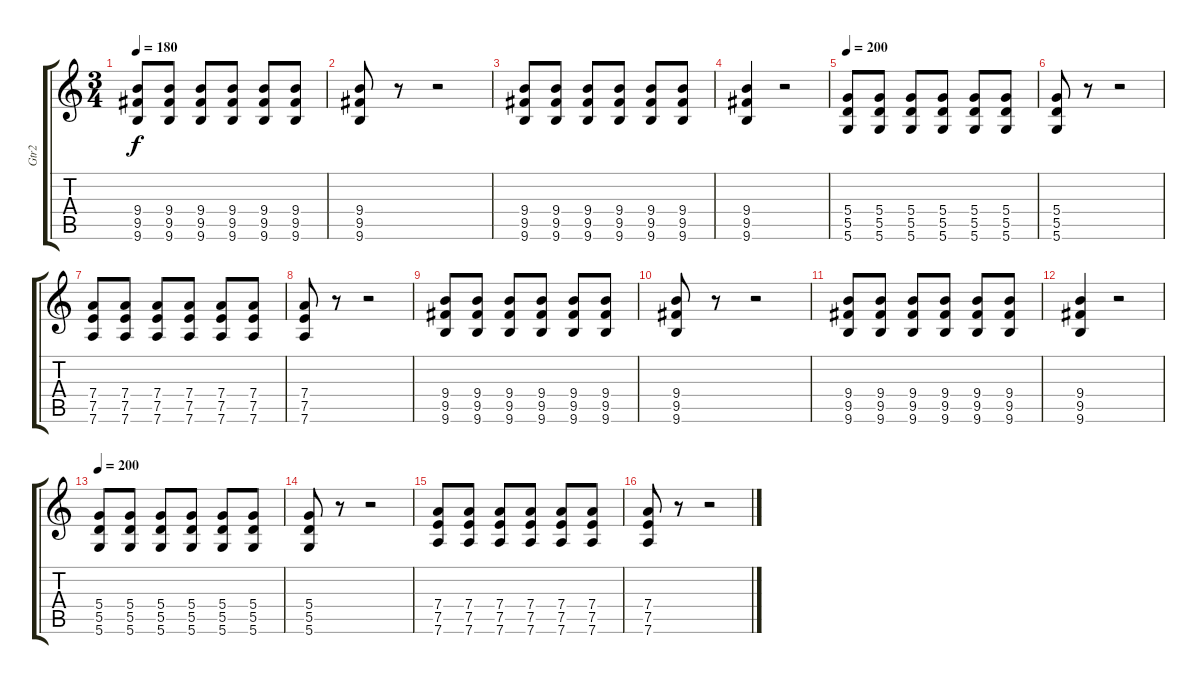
\track ("Gtr2" "Gtr2") {instrument electricguitarjazz}
\staff {score tabs}
\tuning (E4 B3 G3 D3 A2 D2) {hide}
\ts (3 4)
\tempo 180
\clef g2
\ks c
(9.4 9.5 9.6).8{dy f} (9.4 9.5 9.6).8 (9.4 9.5 9.6).8 (9.4 9.5 9.6).8 (9.4 9.5 9.6).8 (9.4 9.5 9.6).8 |
(9.4 9.5 9.6).8 r.8 r.2 |
(9.4 9.5 9.6).8 (9.4 9.5 9.6).8 (9.4 9.5 9.6).8 (9.4 9.5 9.6).8 (9.4 9.5 9.6).8 (9.4 9.5 9.6).8 |
(9.4 9.5 9.6).4 r.2 |
\tempo 200
(5.4 5.5 5.6).8{instrument distortionguitar} (5.4 5.5 5.6).8 (5.4 5.5 5.6).8 (5.4 5.5 5.6).8 (5.4 5.5 5.6).8 (5.4 5.5 5.6).8 |
(5.4 5.5 5.6).8 r.8 r.2 |
(7.4 7.5 7.6).8 (7.4 7.5 7.6).8 (7.4 7.5 7.6).8 (7.4 7.5 7.6).8 (7.4 7.5 7.6).8 (7.4 7.5 7.6).8 |
(7.4 7.5 7.6).8 r.8 r.2 |
(9.4 9.5 9.6).8 (9.4 9.5 9.6).8 (9.4 9.5 9.6).8 (9.4 9.5 9.6).8 (9.4 9.5 9.6).8 (9.4 9.5 9.6).8 |
(9.4 9.5 9.6).8 r.8 r.2 |
(9.4 9.5 9.6).8 (9.4 9.5 9.6).8 (9.4 9.5 9.6).8 (9.4 9.5 9.6).8 (9.4 9.5 9.6).8 (9.4 9.5 9.6).8 |
(9.4 9.5 9.6).4 r.2 |
\tempo 200
(5.4 5.5 5.6).8{instrument distortionguitar} (5.4 5.5 5.6).8 (5.4 5.5 5.6).8 (5.4 5.5 5.6).8 (5.4 5.5 5.6).8 (5.4 5.5 5.6).8 |
(5.4 5.5 5.6).8 r.8 r.2 |
(7.4 7.5 7.6).8 (7.4 7.5 7.6).8 (7.4 7.5 7.6).8 (7.4 7.5 7.6).8 (7.4 7.5 7.6).8 (7.4 7.5 7.6).8 |
(7.4 7.5 7.6).8 r.8 r.2
